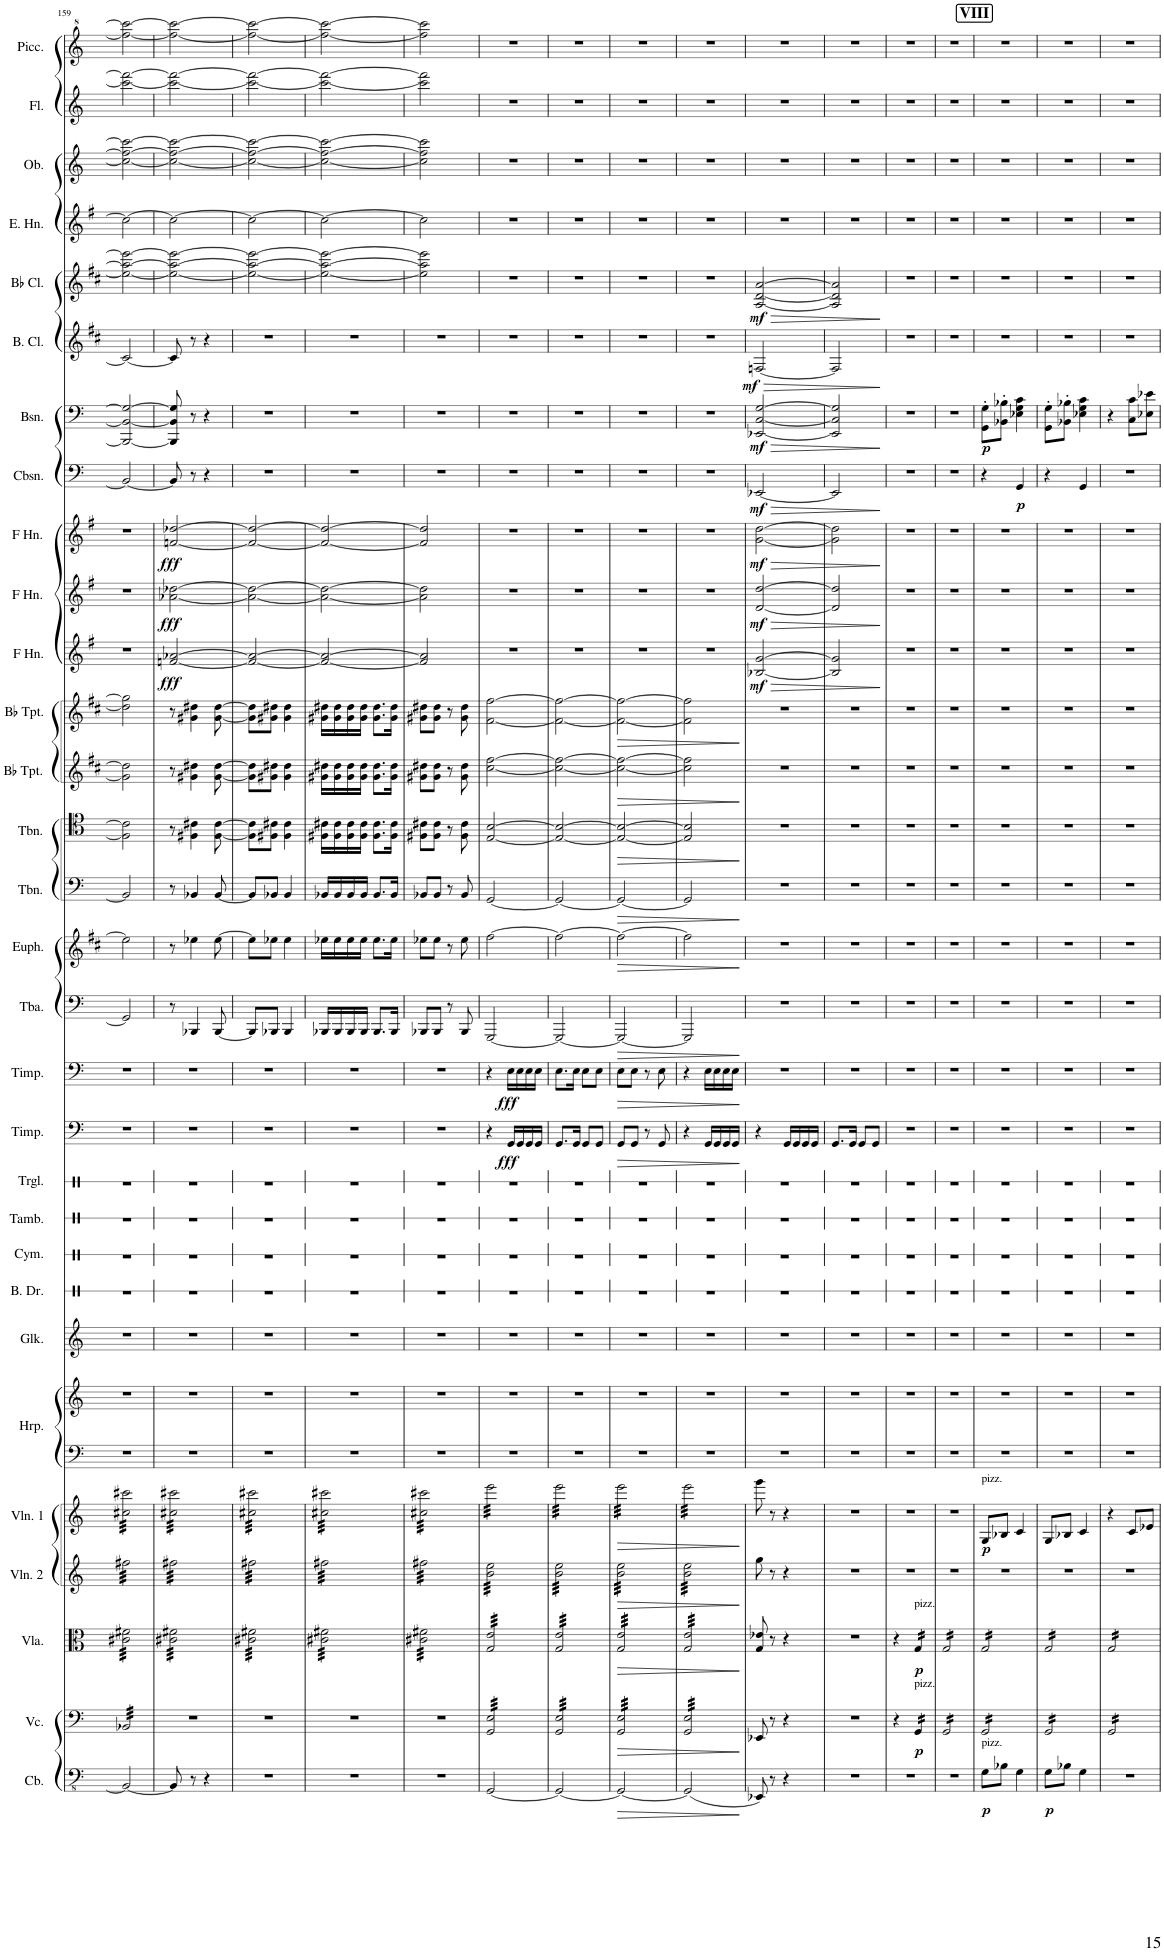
**kern	**dynam	**kern	**dynam	**kern	**dynam	**kern	**dynam	**kern	**dynam	**kern	**kern	**kern	**kern	**kern	**kern	**kern	**kern	**dynam	**kern	**dynam	**kern	**dynam	**kern	**dynam	**kern	**dynam	**kern	**dynam	**kern	**dynam	**kern	**dynam	**kern	**dynam	**kern	**dynam	**kern	**dynam	**kern	**dynam	**kern	**dynam	**kern	**dynam	**kern	**dynam	**kern	**kern	**kern	**kern
*part30	*part30	*part29	*part29	*part28	*part28	*part27	*part27	*part26	*part26	*part25	*part25	*part24	*part23	*part22	*part21	*part20	*part19	*part19	*part18	*part18	*part17	*part17	*part16	*part16	*part15	*part15	*part14	*part14	*part13	*part13	*part12	*part12	*part11	*part11	*part10	*part10	*part9	*part9	*part8	*part8	*part7	*part7	*part6	*part6	*part5	*part5	*part4	*part3	*part2	*part1
*staff31	*staff31	*staff30	*staff30	*staff29	*staff29	*staff28	*staff28	*staff27	*staff27	*staff26	*staff25	*staff24	*staff23	*staff22	*staff21	*staff20	*staff19	*staff19	*staff18	*staff18	*staff17	*staff17	*staff16	*staff16	*staff15	*staff15	*staff14	*staff14	*staff13	*staff13	*staff12	*staff12	*staff11	*staff11	*staff10	*staff10	*staff9	*staff9	*staff8	*staff8	*staff7	*staff7	*staff6	*staff6	*staff5	*staff5	*staff4	*staff3	*staff2	*staff1
*I"Contrabass	*	*I"Violoncellos	*	*I"Violas	*	*I"Violins 2	*	*I"Violins 1	*	*I"Harps	*	*I"Glockenspiel	*I"Bass Drum	*I"Cymbal	*I"Tambourine	*I"Triangle	*I"Timpani	*	*I"Timpani	*	*I"Tuba	*	*I"Euphonium	*	*I"Bass Trombone	*	*I"Tenor Trombones	*	*I"Bb Trumpet III IV	*	*I"Bb Trumpet I II	*	*I"F Horn V VI	*	*I"F Horn III IV	*	*I"F Horn I II	*	*I"Contrabassoon	*	*I"Bassoons	*	*I"Bass Clarinet	*	*I"Bb Clarinets	*	*I"English Horn	*I"Oboes	*I"Flutes	*I"Piccolos
*I'Cb.	*	*I'Vc.	*	*I'Vla.	*	*I'Vln. 2	*	*I'Vln. 1	*	*I'Hrp.	*	*I'Glk.	*I'B. Dr.	*I'Cym.	*I'Tamb.	*I'Trgl.	*I'Timp.	*	*I'Timp.	*	*I'Tba.	*	*I'Euph.	*	*I'Tbn.	*	*I'Tbn.	*	*I'Bb Tpt.	*	*I'Bb Tpt.	*	*I'F Hn.	*	*I'F Hn.	*	*I'F Hn.	*	*I'Cbsn.	*	*I'Bsn.	*	*I'B. Cl.	*	*I'Bb Cl.	*	*I'E. Hn.	*I'Ob.	*I'Fl.	*I'Picc.
!!LO:PB:g=z
*clefFv4	*	*clefF4	*	*clefC3	*	*clefG2	*	*clefG2	*	*clefF4	*clefG2	*clefG2	*clefX	*clefX	*clefX	*clefX	*clefF4	*	*clefF4	*	*clefF4	*	*clefG2	*	*clefF4	*	*clefC4	*	*clefG2	*	*clefG2	*	*clefG2	*	*clefG2	*	*clefG2	*	*clefF4	*	*clefF4	*	*clefG2	*	*clefG2	*	*clefG2	*clefG2	*clefG2	*clefG^2
*Trd7c12	*	*	*	*	*	*	*	*	*	*	*	*Trd-14c-24	*	*	*	*	*	*	*	*	*	*	*Trd8c14	*	*	*	*	*	*Trd1c2	*	*Trd1c2	*	*Trd4c7	*	*Trd4c7	*	*Trd4c7	*	*Trd7c12	*	*	*	*Trd8c14	*	*Trd1c2	*	*Trd4c7	*	*	*Trd-7c-12
*k[]	*	*k[]	*	*k[]	*	*k[]	*	*k[]	*	*k[]	*k[]	*k[]	*k[]	*k[]	*k[]	*k[]	*k[]	*	*k[]	*	*k[]	*	*k[f#c#]	*	*k[]	*	*k[]	*	*k[f#c#]	*	*k[f#c#]	*	*k[f#]	*	*k[f#]	*	*k[f#]	*	*k[]	*	*k[]	*	*k[f#c#]	*	*k[f#c#]	*	*k[f#]	*k[]	*k[]	*k[]
*M2/4	*	*M2/4	*	*M2/4	*	*M2/4	*	*M2/4	*	*M2/4	*M2/4	*M2/4	*M2/4	*M2/4	*M2/4	*M2/4	*M2/4	*	*M2/4	*	*M2/4	*	*M2/4	*	*M2/4	*	*M2/4	*	*M2/4	*	*M2/4	*	*M2/4	*	*M2/4	*	*M2/4	*	*M2/4	*	*M2/4	*	*M2/4	*	*M2/4	*	*M2/4	*M2/4	*M2/4	*M2/4
=159	=159	=159	=159	=159	=159	=159	=159	=159	=159	=159	=159	=159	=159	=159	=159	=159	=159	=159	=159	=159	=159	=159	=159	=159	=159	=159	=159	=159	=159	=159	=159	=159	=159	=159	=159	=159	=159	=159	=159	=159	=159	=159	=159	=159	=159	=159	=159	=159	=159	=159
*	*	*tremolo	*	*	*	*	*	*	*	*	*	*	*	*	*	*	*	*	*	*	*	*	*	*	*	*	*	*	*	*	*	*	*	*	*	*	*	*	*	*	*	*	*	*	*	*	*	*	*	*
*	*	*	*	*tremolo	*	*	*	*	*	*	*	*	*	*	*	*	*	*	*	*	*	*	*	*	*	*	*	*	*	*	*	*	*	*	*	*	*	*	*	*	*	*	*	*	*	*	*	*	*	*
*	*	*	*	*	*	*tremolo	*	*	*	*	*	*	*	*	*	*	*	*	*	*	*	*	*	*	*	*	*	*	*	*	*	*	*	*	*	*	*	*	*	*	*	*	*	*	*	*	*	*	*	*
*	*	*	*	*	*	*	*	*tremolo	*	*	*	*	*	*	*	*	*	*	*	*	*	*	*	*	*	*	*	*	*	*	*	*	*	*	*	*	*	*	*	*	*	*	*	*	*	*	*	*	*	*
2BBB-/_	.	32BB-X/LLL	.	32c#X\ 32f#X\LLL	.	32ff#X\LLL	.	32cc#X\ 32ccc#X\LLL	.	2r	2r	2r	2r	2r	2r	2r	2r	.	2r	.	2GG-/]	.	2ee-\]	.	2BB-/]	.	2F#\] 2c#\]	.	2g#\] 2dd#\]	.	2dd#\] 2gg#\]	.	2r	.	2r	.	2r	.	2BB-/_	.	2BBB-/_ 2BB-/_ 2G-/_	.	2c/_	.	2ee-\_ 2aa-\_ 2eee-\_	.	2cc#\_	2cc#\_ 2ff#\_ 2ccc#\_	2ccc#\_ 2fff#\_	2fff#\_ 2cccc#\_
.	.	32BB-X/	.	32c#X\ 32f#X\	.	32ff#X\	.	32cc#X\ 32ccc#X\	.	.	.	.	.	.	.	.	.	.	.	.	.	.	.	.	.	.	.	.	.	.	.	.	.	.	.	.	.	.	.	.	.	.	.	.	.	.	.	.	.	.
.	.	32BB-X/	.	32c#X\ 32f#X\	.	32ff#X\	.	32cc#X\ 32ccc#X\	.	.	.	.	.	.	.	.	.	.	.	.	.	.	.	.	.	.	.	.	.	.	.	.	.	.	.	.	.	.	.	.	.	.	.	.	.	.	.	.	.	.
.	.	32BB-X/	.	32c#X\ 32f#X\	.	32ff#X\	.	32cc#X\ 32ccc#X\	.	.	.	.	.	.	.	.	.	.	.	.	.	.	.	.	.	.	.	.	.	.	.	.	.	.	.	.	.	.	.	.	.	.	.	.	.	.	.	.	.	.
.	.	32BB-X/	.	32c#X\ 32f#X\	.	32ff#X\	.	32cc#X\ 32ccc#X\	.	.	.	.	.	.	.	.	.	.	.	.	.	.	.	.	.	.	.	.	.	.	.	.	.	.	.	.	.	.	.	.	.	.	.	.	.	.	.	.	.	.
.	.	32BB-X/	.	32c#X\ 32f#X\	.	32ff#X\	.	32cc#X\ 32ccc#X\	.	.	.	.	.	.	.	.	.	.	.	.	.	.	.	.	.	.	.	.	.	.	.	.	.	.	.	.	.	.	.	.	.	.	.	.	.	.	.	.	.	.
.	.	32BB-X/	.	32c#X\ 32f#X\	.	32ff#X\	.	32cc#X\ 32ccc#X\	.	.	.	.	.	.	.	.	.	.	.	.	.	.	.	.	.	.	.	.	.	.	.	.	.	.	.	.	.	.	.	.	.	.	.	.	.	.	.	.	.	.
.	.	32BB-X/	.	32c#X\ 32f#X\	.	32ff#X\	.	32cc#X\ 32ccc#X\	.	.	.	.	.	.	.	.	.	.	.	.	.	.	.	.	.	.	.	.	.	.	.	.	.	.	.	.	.	.	.	.	.	.	.	.	.	.	.	.	.	.
.	.	32BB-X/	.	32c#X\ 32f#X\	.	32ff#X\	.	32cc#X\ 32ccc#X\	.	.	.	.	.	.	.	.	.	.	.	.	.	.	.	.	.	.	.	.	.	.	.	.	.	.	.	.	.	.	.	.	.	.	.	.	.	.	.	.	.	.
.	.	32BB-X/	.	32c#X\ 32f#X\	.	32ff#X\	.	32cc#X\ 32ccc#X\	.	.	.	.	.	.	.	.	.	.	.	.	.	.	.	.	.	.	.	.	.	.	.	.	.	.	.	.	.	.	.	.	.	.	.	.	.	.	.	.	.	.
.	.	32BB-X/	.	32c#X\ 32f#X\	.	32ff#X\	.	32cc#X\ 32ccc#X\	.	.	.	.	.	.	.	.	.	.	.	.	.	.	.	.	.	.	.	.	.	.	.	.	.	.	.	.	.	.	.	.	.	.	.	.	.	.	.	.	.	.
.	.	32BB-X/	.	32c#X\ 32f#X\	.	32ff#X\	.	32cc#X\ 32ccc#X\	.	.	.	.	.	.	.	.	.	.	.	.	.	.	.	.	.	.	.	.	.	.	.	.	.	.	.	.	.	.	.	.	.	.	.	.	.	.	.	.	.	.
.	.	32BB-X/	.	32c#X\ 32f#X\	.	32ff#X\	.	32cc#X\ 32ccc#X\	.	.	.	.	.	.	.	.	.	.	.	.	.	.	.	.	.	.	.	.	.	.	.	.	.	.	.	.	.	.	.	.	.	.	.	.	.	.	.	.	.	.
.	.	32BB-X/	.	32c#X\ 32f#X\	.	32ff#X\	.	32cc#X\ 32ccc#X\	.	.	.	.	.	.	.	.	.	.	.	.	.	.	.	.	.	.	.	.	.	.	.	.	.	.	.	.	.	.	.	.	.	.	.	.	.	.	.	.	.	.
.	.	32BB-X/	.	32c#X\ 32f#X\	.	32ff#X\	.	32cc#X\ 32ccc#X\	.	.	.	.	.	.	.	.	.	.	.	.	.	.	.	.	.	.	.	.	.	.	.	.	.	.	.	.	.	.	.	.	.	.	.	.	.	.	.	.	.	.
.	.	32BB-X/JJJ	.	32c#X\ 32f#X\JJJ	.	32ff#X\JJJ	.	32cc#X\ 32ccc#X\JJJ	.	.	.	.	.	.	.	.	.	.	.	.	.	.	.	.	.	.	.	.	.	.	.	.	.	.	.	.	.	.	.	.	.	.	.	.	.	.	.	.	.	.
=160	=160	=160	=160	=160	=160	=160	=160	=160	=160	=160	=160	=160	=160	=160	=160	=160	=160	=160	=160	=160	=160	=160	=160	=160	=160	=160	=160	=160	=160	=160	=160	=160	=160	=160	=160	=160	=160	=160	=160	=160	=160	=160	=160	=160	=160	=160	=160	=160	=160	=160
!	!	!	!	!	!	!	!	!	!	!	!	!	!	!	!	!	!	!	!	!	!	!	!	!	!	!	!	!	!	!	!	!	!	!LO:DY:b	!	!LO:DY:b	!	!LO:DY:b	!	!	!	!	!	!	!	!	!	!	!	!
8BBB-/]	.	2r	.	32c#X\ 32f#X\LLL	.	32ff#X\LLL	.	32cc#X\ 32ccc#X\LLL	.	2r	2r	2r	2r	2r	2r	2r	2r	.	2r	.	8r	.	8r	.	8r	.	8r	.	8r	.	8r	.	[2fn/ [2a-X/	fff	[2a-X\ [2dd-X\	fff	[2fn/ [2dd-X/	fff	8BB-/]	.	8BBB-/] 8BB-/] 8G-/]	.	8c/]	.	2ee-\_ 2aa-\_ 2eee-\_	.	2cc#\_	2cc#\_ 2ff#\_ 2ccc#\_	2ccc#\_ 2fff#\_	2fff#\_ 2cccc#\_
.	.	.	.	32c#X\ 32f#X\	.	32ff#X\	.	32cc#X\ 32ccc#X\	.	.	.	.	.	.	.	.	.	.	.	.	.	.	.	.	.	.	.	.	.	.	.	.	.	.	.	.	.	.	.	.	.	.	.	.	.	.	.	.	.	.
.	.	.	.	32c#X\ 32f#X\	.	32ff#X\	.	32cc#X\ 32ccc#X\	.	.	.	.	.	.	.	.	.	.	.	.	.	.	.	.	.	.	.	.	.	.	.	.	.	.	.	.	.	.	.	.	.	.	.	.	.	.	.	.	.	.
.	.	.	.	32c#X\ 32f#X\	.	32ff#X\	.	32cc#X\ 32ccc#X\	.	.	.	.	.	.	.	.	.	.	.	.	.	.	.	.	.	.	.	.	.	.	.	.	.	.	.	.	.	.	.	.	.	.	.	.	.	.	.	.	.	.
8r	.	.	.	32c#X\ 32f#X\	.	32ff#X\	.	32cc#X\ 32ccc#X\	.	.	.	.	.	.	.	.	.	.	.	.	4BBB-X/	.	4ee-X\	.	4BB-X/	.	4F#X\ 4c#X\	.	4g#X\ 4dd#X\	.	4g#X\ 4dd#X\	.	.	.	.	.	.	.	8r	.	8r	.	8r	.	.	.	.	.	.	.
.	.	.	.	32c#X\ 32f#X\	.	32ff#X\	.	32cc#X\ 32ccc#X\	.	.	.	.	.	.	.	.	.	.	.	.	.	.	.	.	.	.	.	.	.	.	.	.	.	.	.	.	.	.	.	.	.	.	.	.	.	.	.	.	.	.
.	.	.	.	32c#X\ 32f#X\	.	32ff#X\	.	32cc#X\ 32ccc#X\	.	.	.	.	.	.	.	.	.	.	.	.	.	.	.	.	.	.	.	.	.	.	.	.	.	.	.	.	.	.	.	.	.	.	.	.	.	.	.	.	.	.
.	.	.	.	32c#X\ 32f#X\	.	32ff#X\	.	32cc#X\ 32ccc#X\	.	.	.	.	.	.	.	.	.	.	.	.	.	.	.	.	.	.	.	.	.	.	.	.	.	.	.	.	.	.	.	.	.	.	.	.	.	.	.	.	.	.
4r	.	.	.	32c#X\ 32f#X\	.	32ff#X\	.	32cc#X\ 32ccc#X\	.	.	.	.	.	.	.	.	.	.	.	.	.	.	.	.	.	.	.	.	.	.	.	.	.	.	.	.	.	.	4r	.	4r	.	4r	.	.	.	.	.	.	.
.	.	.	.	32c#X\ 32f#X\	.	32ff#X\	.	32cc#X\ 32ccc#X\	.	.	.	.	.	.	.	.	.	.	.	.	.	.	.	.	.	.	.	.	.	.	.	.	.	.	.	.	.	.	.	.	.	.	.	.	.	.	.	.	.	.
.	.	.	.	32c#X\ 32f#X\	.	32ff#X\	.	32cc#X\ 32ccc#X\	.	.	.	.	.	.	.	.	.	.	.	.	.	.	.	.	.	.	.	.	.	.	.	.	.	.	.	.	.	.	.	.	.	.	.	.	.	.	.	.	.	.
.	.	.	.	32c#X\ 32f#X\	.	32ff#X\	.	32cc#X\ 32ccc#X\	.	.	.	.	.	.	.	.	.	.	.	.	.	.	.	.	.	.	.	.	.	.	.	.	.	.	.	.	.	.	.	.	.	.	.	.	.	.	.	.	.	.
.	.	.	.	32c#X\ 32f#X\	.	32ff#X\	.	32cc#X\ 32ccc#X\	.	.	.	.	.	.	.	.	.	.	.	.	[8BBB-/	.	[8ee-\	.	[8BB-/	.	[8F#\ [8c#\	.	[8g#\ [8dd#\	.	[8g#\ [8dd#\	.	.	.	.	.	.	.	.	.	.	.	.	.	.	.	.	.	.	.
.	.	.	.	32c#X\ 32f#X\	.	32ff#X\	.	32cc#X\ 32ccc#X\	.	.	.	.	.	.	.	.	.	.	.	.	.	.	.	.	.	.	.	.	.	.	.	.	.	.	.	.	.	.	.	.	.	.	.	.	.	.	.	.	.	.
.	.	.	.	32c#X\ 32f#X\	.	32ff#X\	.	32cc#X\ 32ccc#X\	.	.	.	.	.	.	.	.	.	.	.	.	.	.	.	.	.	.	.	.	.	.	.	.	.	.	.	.	.	.	.	.	.	.	.	.	.	.	.	.	.	.
.	.	.	.	32c#X\ 32f#X\JJJ	.	32ff#X\JJJ	.	32cc#X\ 32ccc#X\JJJ	.	.	.	.	.	.	.	.	.	.	.	.	.	.	.	.	.	.	.	.	.	.	.	.	.	.	.	.	.	.	.	.	.	.	.	.	.	.	.	.	.	.
=161	=161	=161	=161	=161	=161	=161	=161	=161	=161	=161	=161	=161	=161	=161	=161	=161	=161	=161	=161	=161	=161	=161	=161	=161	=161	=161	=161	=161	=161	=161	=161	=161	=161	=161	=161	=161	=161	=161	=161	=161	=161	=161	=161	=161	=161	=161	=161	=161	=161	=161
2r	.	2r	.	32c#X\ 32f#X\LLL	.	32ff#X\LLL	.	32cc#X\ 32ccc#X\LLL	.	2r	2r	2r	2r	2r	2r	2r	2r	.	2r	.	8BBB-/L]	.	8ee-\L]	.	8BB-/L]	.	8F#\] 8c#\]L	.	8g#\] 8dd#\]L	.	8g#\] 8dd#\]L	.	2f/_ 2a-/_	.	2a-\_ 2dd-\_	.	2f/_ 2dd-/_	.	2r	.	2r	.	2r	.	2ee-\_ 2aa-\_ 2eee-\_	.	2cc#\_	2cc#\_ 2ff#\_ 2ccc#\_	2ccc#\_ 2fff#\_	2fff#\_ 2cccc#\_
.	.	.	.	32c#X\ 32f#X\	.	32ff#X\	.	32cc#X\ 32ccc#X\	.	.	.	.	.	.	.	.	.	.	.	.	.	.	.	.	.	.	.	.	.	.	.	.	.	.	.	.	.	.	.	.	.	.	.	.	.	.	.	.	.	.
.	.	.	.	32c#X\ 32f#X\	.	32ff#X\	.	32cc#X\ 32ccc#X\	.	.	.	.	.	.	.	.	.	.	.	.	.	.	.	.	.	.	.	.	.	.	.	.	.	.	.	.	.	.	.	.	.	.	.	.	.	.	.	.	.	.
.	.	.	.	32c#X\ 32f#X\	.	32ff#X\	.	32cc#X\ 32ccc#X\	.	.	.	.	.	.	.	.	.	.	.	.	.	.	.	.	.	.	.	.	.	.	.	.	.	.	.	.	.	.	.	.	.	.	.	.	.	.	.	.	.	.
.	.	.	.	32c#X\ 32f#X\	.	32ff#X\	.	32cc#X\ 32ccc#X\	.	.	.	.	.	.	.	.	.	.	.	.	8BBB-X/J	.	8ee-X\J	.	8BB-X/J	.	8F#X\ 8c#X\J	.	8g#X\ 8dd#X\J	.	8g#X\ 8dd#X\J	.	.	.	.	.	.	.	.	.	.	.	.	.	.	.	.	.	.	.
.	.	.	.	32c#X\ 32f#X\	.	32ff#X\	.	32cc#X\ 32ccc#X\	.	.	.	.	.	.	.	.	.	.	.	.	.	.	.	.	.	.	.	.	.	.	.	.	.	.	.	.	.	.	.	.	.	.	.	.	.	.	.	.	.	.
.	.	.	.	32c#X\ 32f#X\	.	32ff#X\	.	32cc#X\ 32ccc#X\	.	.	.	.	.	.	.	.	.	.	.	.	.	.	.	.	.	.	.	.	.	.	.	.	.	.	.	.	.	.	.	.	.	.	.	.	.	.	.	.	.	.
.	.	.	.	32c#X\ 32f#X\	.	32ff#X\	.	32cc#X\ 32ccc#X\	.	.	.	.	.	.	.	.	.	.	.	.	.	.	.	.	.	.	.	.	.	.	.	.	.	.	.	.	.	.	.	.	.	.	.	.	.	.	.	.	.	.
.	.	.	.	32c#X\ 32f#X\	.	32ff#X\	.	32cc#X\ 32ccc#X\	.	.	.	.	.	.	.	.	.	.	.	.	4BBB-/	.	4ee-\	.	4BB-/	.	4F#\ 4c#\	.	4g#\ 4dd#\	.	4g#\ 4dd#\	.	.	.	.	.	.	.	.	.	.	.	.	.	.	.	.	.	.	.
.	.	.	.	32c#X\ 32f#X\	.	32ff#X\	.	32cc#X\ 32ccc#X\	.	.	.	.	.	.	.	.	.	.	.	.	.	.	.	.	.	.	.	.	.	.	.	.	.	.	.	.	.	.	.	.	.	.	.	.	.	.	.	.	.	.
.	.	.	.	32c#X\ 32f#X\	.	32ff#X\	.	32cc#X\ 32ccc#X\	.	.	.	.	.	.	.	.	.	.	.	.	.	.	.	.	.	.	.	.	.	.	.	.	.	.	.	.	.	.	.	.	.	.	.	.	.	.	.	.	.	.
.	.	.	.	32c#X\ 32f#X\	.	32ff#X\	.	32cc#X\ 32ccc#X\	.	.	.	.	.	.	.	.	.	.	.	.	.	.	.	.	.	.	.	.	.	.	.	.	.	.	.	.	.	.	.	.	.	.	.	.	.	.	.	.	.	.
.	.	.	.	32c#X\ 32f#X\	.	32ff#X\	.	32cc#X\ 32ccc#X\	.	.	.	.	.	.	.	.	.	.	.	.	.	.	.	.	.	.	.	.	.	.	.	.	.	.	.	.	.	.	.	.	.	.	.	.	.	.	.	.	.	.
.	.	.	.	32c#X\ 32f#X\	.	32ff#X\	.	32cc#X\ 32ccc#X\	.	.	.	.	.	.	.	.	.	.	.	.	.	.	.	.	.	.	.	.	.	.	.	.	.	.	.	.	.	.	.	.	.	.	.	.	.	.	.	.	.	.
.	.	.	.	32c#X\ 32f#X\	.	32ff#X\	.	32cc#X\ 32ccc#X\	.	.	.	.	.	.	.	.	.	.	.	.	.	.	.	.	.	.	.	.	.	.	.	.	.	.	.	.	.	.	.	.	.	.	.	.	.	.	.	.	.	.
.	.	.	.	32c#X\ 32f#X\JJJ	.	32ff#X\JJJ	.	32cc#X\ 32ccc#X\JJJ	.	.	.	.	.	.	.	.	.	.	.	.	.	.	.	.	.	.	.	.	.	.	.	.	.	.	.	.	.	.	.	.	.	.	.	.	.	.	.	.	.	.
=162	=162	=162	=162	=162	=162	=162	=162	=162	=162	=162	=162	=162	=162	=162	=162	=162	=162	=162	=162	=162	=162	=162	=162	=162	=162	=162	=162	=162	=162	=162	=162	=162	=162	=162	=162	=162	=162	=162	=162	=162	=162	=162	=162	=162	=162	=162	=162	=162	=162	=162
2r	.	2r	.	32c#X\ 32f#X\LLL	.	32ff#X\LLL	.	32cc#X\ 32ccc#X\LLL	.	2r	2r	2r	2r	2r	2r	2r	2r	.	2r	.	16BBB-X/LL	.	16ee-X\LL	.	16BB-X/LL	.	16F#X\ 16c#X\LL	.	16g#X\ 16dd#X\LL	.	16g#X\ 16dd#X\LL	.	2f/_ 2a-/_	.	2a-\_ 2dd-\_	.	2f/_ 2dd-/_	.	2r	.	2r	.	2r	.	2ee-\_ 2aa-\_ 2eee-\_	.	2cc#\_	2cc#\_ 2ff#\_ 2ccc#\_	2ccc#\_ 2fff#\_	2fff#\_ 2cccc#\_
.	.	.	.	32c#X\ 32f#X\	.	32ff#X\	.	32cc#X\ 32ccc#X\	.	.	.	.	.	.	.	.	.	.	.	.	.	.	.	.	.	.	.	.	.	.	.	.	.	.	.	.	.	.	.	.	.	.	.	.	.	.	.	.	.	.
.	.	.	.	32c#X\ 32f#X\	.	32ff#X\	.	32cc#X\ 32ccc#X\	.	.	.	.	.	.	.	.	.	.	.	.	16BBB-/	.	16ee-\	.	16BB-/	.	16F#\ 16c#\	.	16g#\ 16dd#\	.	16g#\ 16dd#\	.	.	.	.	.	.	.	.	.	.	.	.	.	.	.	.	.	.	.
.	.	.	.	32c#X\ 32f#X\	.	32ff#X\	.	32cc#X\ 32ccc#X\	.	.	.	.	.	.	.	.	.	.	.	.	.	.	.	.	.	.	.	.	.	.	.	.	.	.	.	.	.	.	.	.	.	.	.	.	.	.	.	.	.	.
.	.	.	.	32c#X\ 32f#X\	.	32ff#X\	.	32cc#X\ 32ccc#X\	.	.	.	.	.	.	.	.	.	.	.	.	16BBB-/	.	16ee-\	.	16BB-/	.	16F#\ 16c#\	.	16g#\ 16dd#\	.	16g#\ 16dd#\	.	.	.	.	.	.	.	.	.	.	.	.	.	.	.	.	.	.	.
.	.	.	.	32c#X\ 32f#X\	.	32ff#X\	.	32cc#X\ 32ccc#X\	.	.	.	.	.	.	.	.	.	.	.	.	.	.	.	.	.	.	.	.	.	.	.	.	.	.	.	.	.	.	.	.	.	.	.	.	.	.	.	.	.	.
.	.	.	.	32c#X\ 32f#X\	.	32ff#X\	.	32cc#X\ 32ccc#X\	.	.	.	.	.	.	.	.	.	.	.	.	16BBB-/JJ	.	16ee-\JJ	.	16BB-/JJ	.	16F#\ 16c#\JJ	.	16g#\ 16dd#\JJ	.	16g#\ 16dd#\JJ	.	.	.	.	.	.	.	.	.	.	.	.	.	.	.	.	.	.	.
.	.	.	.	32c#X\ 32f#X\	.	32ff#X\	.	32cc#X\ 32ccc#X\	.	.	.	.	.	.	.	.	.	.	.	.	.	.	.	.	.	.	.	.	.	.	.	.	.	.	.	.	.	.	.	.	.	.	.	.	.	.	.	.	.	.
.	.	.	.	32c#X\ 32f#X\	.	32ff#X\	.	32cc#X\ 32ccc#X\	.	.	.	.	.	.	.	.	.	.	.	.	8.BBB-/L	.	8.ee-\L	.	8.BB-/L	.	8.F#\ 8.c#\L	.	8.g#\ 8.dd#\L	.	8.g#\ 8.dd#\L	.	.	.	.	.	.	.	.	.	.	.	.	.	.	.	.	.	.	.
.	.	.	.	32c#X\ 32f#X\	.	32ff#X\	.	32cc#X\ 32ccc#X\	.	.	.	.	.	.	.	.	.	.	.	.	.	.	.	.	.	.	.	.	.	.	.	.	.	.	.	.	.	.	.	.	.	.	.	.	.	.	.	.	.	.
.	.	.	.	32c#X\ 32f#X\	.	32ff#X\	.	32cc#X\ 32ccc#X\	.	.	.	.	.	.	.	.	.	.	.	.	.	.	.	.	.	.	.	.	.	.	.	.	.	.	.	.	.	.	.	.	.	.	.	.	.	.	.	.	.	.
.	.	.	.	32c#X\ 32f#X\	.	32ff#X\	.	32cc#X\ 32ccc#X\	.	.	.	.	.	.	.	.	.	.	.	.	.	.	.	.	.	.	.	.	.	.	.	.	.	.	.	.	.	.	.	.	.	.	.	.	.	.	.	.	.	.
.	.	.	.	32c#X\ 32f#X\	.	32ff#X\	.	32cc#X\ 32ccc#X\	.	.	.	.	.	.	.	.	.	.	.	.	.	.	.	.	.	.	.	.	.	.	.	.	.	.	.	.	.	.	.	.	.	.	.	.	.	.	.	.	.	.
.	.	.	.	32c#X\ 32f#X\	.	32ff#X\	.	32cc#X\ 32ccc#X\	.	.	.	.	.	.	.	.	.	.	.	.	.	.	.	.	.	.	.	.	.	.	.	.	.	.	.	.	.	.	.	.	.	.	.	.	.	.	.	.	.	.
.	.	.	.	32c#X\ 32f#X\	.	32ff#X\	.	32cc#X\ 32ccc#X\	.	.	.	.	.	.	.	.	.	.	.	.	16BBB-/Jk	.	16ee-\Jk	.	16BB-/Jk	.	16F#\ 16c#\Jk	.	16g#\ 16dd#\Jk	.	16g#\ 16dd#\Jk	.	.	.	.	.	.	.	.	.	.	.	.	.	.	.	.	.	.	.
.	.	.	.	32c#X\ 32f#X\JJJ	.	32ff#X\JJJ	.	32cc#X\ 32ccc#X\JJJ	.	.	.	.	.	.	.	.	.	.	.	.	.	.	.	.	.	.	.	.	.	.	.	.	.	.	.	.	.	.	.	.	.	.	.	.	.	.	.	.	.	.
=163	=163	=163	=163	=163	=163	=163	=163	=163	=163	=163	=163	=163	=163	=163	=163	=163	=163	=163	=163	=163	=163	=163	=163	=163	=163	=163	=163	=163	=163	=163	=163	=163	=163	=163	=163	=163	=163	=163	=163	=163	=163	=163	=163	=163	=163	=163	=163	=163	=163	=163
2r	.	2r	.	32c#X\ 32f#X\LLL	.	32ff#X\LLL	.	32cc#X\ 32ccc#X\LLL	.	2r	2r	2r	2r	2r	2r	2r	2r	.	2r	.	8BBB-X/L	.	8ee-X\L	.	8BB-X/L	.	8F#X\ 8c#X\L	.	8g#X\ 8dd#X\L	.	8g#X\ 8dd#X\L	.	2f/] 2a-/]	.	2a-\] 2dd-\]	.	2f/] 2dd-/]	.	2r	.	2r	.	2r	.	2ee-\] 2aa-\] 2eee-\]	.	2cc#\]	2cc#\] 2ff#\] 2ccc#\]	2ccc#\] 2fff#\]	2fff#\] 2cccc#\]
.	.	.	.	32c#X\ 32f#X\	.	32ff#X\	.	32cc#X\ 32ccc#X\	.	.	.	.	.	.	.	.	.	.	.	.	.	.	.	.	.	.	.	.	.	.	.	.	.	.	.	.	.	.	.	.	.	.	.	.	.	.	.	.	.	.
.	.	.	.	32c#X\ 32f#X\	.	32ff#X\	.	32cc#X\ 32ccc#X\	.	.	.	.	.	.	.	.	.	.	.	.	.	.	.	.	.	.	.	.	.	.	.	.	.	.	.	.	.	.	.	.	.	.	.	.	.	.	.	.	.	.
.	.	.	.	32c#X\ 32f#X\	.	32ff#X\	.	32cc#X\ 32ccc#X\	.	.	.	.	.	.	.	.	.	.	.	.	.	.	.	.	.	.	.	.	.	.	.	.	.	.	.	.	.	.	.	.	.	.	.	.	.	.	.	.	.	.
.	.	.	.	32c#X\ 32f#X\	.	32ff#X\	.	32cc#X\ 32ccc#X\	.	.	.	.	.	.	.	.	.	.	.	.	8BBB-/J	.	8ee-\J	.	8BB-/J	.	8F#\ 8c#\J	.	8g#\ 8dd#\J	.	8g#\ 8dd#\J	.	.	.	.	.	.	.	.	.	.	.	.	.	.	.	.	.	.	.
.	.	.	.	32c#X\ 32f#X\	.	32ff#X\	.	32cc#X\ 32ccc#X\	.	.	.	.	.	.	.	.	.	.	.	.	.	.	.	.	.	.	.	.	.	.	.	.	.	.	.	.	.	.	.	.	.	.	.	.	.	.	.	.	.	.
.	.	.	.	32c#X\ 32f#X\	.	32ff#X\	.	32cc#X\ 32ccc#X\	.	.	.	.	.	.	.	.	.	.	.	.	.	.	.	.	.	.	.	.	.	.	.	.	.	.	.	.	.	.	.	.	.	.	.	.	.	.	.	.	.	.
.	.	.	.	32c#X\ 32f#X\	.	32ff#X\	.	32cc#X\ 32ccc#X\	.	.	.	.	.	.	.	.	.	.	.	.	.	.	.	.	.	.	.	.	.	.	.	.	.	.	.	.	.	.	.	.	.	.	.	.	.	.	.	.	.	.
.	.	.	.	32c#X\ 32f#X\	.	32ff#X\	.	32cc#X\ 32ccc#X\	.	.	.	.	.	.	.	.	.	.	.	.	8r	.	8r	.	8r	.	8r	.	8r	.	8r	.	.	.	.	.	.	.	.	.	.	.	.	.	.	.	.	.	.	.
.	.	.	.	32c#X\ 32f#X\	.	32ff#X\	.	32cc#X\ 32ccc#X\	.	.	.	.	.	.	.	.	.	.	.	.	.	.	.	.	.	.	.	.	.	.	.	.	.	.	.	.	.	.	.	.	.	.	.	.	.	.	.	.	.	.
.	.	.	.	32c#X\ 32f#X\	.	32ff#X\	.	32cc#X\ 32ccc#X\	.	.	.	.	.	.	.	.	.	.	.	.	.	.	.	.	.	.	.	.	.	.	.	.	.	.	.	.	.	.	.	.	.	.	.	.	.	.	.	.	.	.
.	.	.	.	32c#X\ 32f#X\	.	32ff#X\	.	32cc#X\ 32ccc#X\	.	.	.	.	.	.	.	.	.	.	.	.	.	.	.	.	.	.	.	.	.	.	.	.	.	.	.	.	.	.	.	.	.	.	.	.	.	.	.	.	.	.
.	.	.	.	32c#X\ 32f#X\	.	32ff#X\	.	32cc#X\ 32ccc#X\	.	.	.	.	.	.	.	.	.	.	.	.	8BBB-/	.	8ee-\	.	8BB-/	.	8F#\ 8c#\	.	8g#\ 8dd#\	.	8g#\ 8dd#\	.	.	.	.	.	.	.	.	.	.	.	.	.	.	.	.	.	.	.
.	.	.	.	32c#X\ 32f#X\	.	32ff#X\	.	32cc#X\ 32ccc#X\	.	.	.	.	.	.	.	.	.	.	.	.	.	.	.	.	.	.	.	.	.	.	.	.	.	.	.	.	.	.	.	.	.	.	.	.	.	.	.	.	.	.
.	.	.	.	32c#X\ 32f#X\	.	32ff#X\	.	32cc#X\ 32ccc#X\	.	.	.	.	.	.	.	.	.	.	.	.	.	.	.	.	.	.	.	.	.	.	.	.	.	.	.	.	.	.	.	.	.	.	.	.	.	.	.	.	.	.
.	.	.	.	32c#X\ 32f#X\JJJ	.	32ff#X\JJJ	.	32cc#X\ 32ccc#X\JJJ	.	.	.	.	.	.	.	.	.	.	.	.	.	.	.	.	.	.	.	.	.	.	.	.	.	.	.	.	.	.	.	.	.	.	.	.	.	.	.	.	.	.
=164	=164	=164	=164	=164	=164	=164	=164	=164	=164	=164	=164	=164	=164	=164	=164	=164	=164	=164	=164	=164	=164	=164	=164	=164	=164	=164	=164	=164	=164	=164	=164	=164	=164	=164	=164	=164	=164	=164	=164	=164	=164	=164	=164	=164	=164	=164	=164	=164	=164	=164
[2GGG/	.	32GG/ 32E/LLL	.	32G/ 32e/LLL	.	32b\ 32ee\LLL	.	32eee\LLL	.	2r	2r	2r	2r	2r	2r	2r	4r	.	4r	.	[2GGG/	.	[2ff#\	.	[2GG/	.	[2E/ [2B/	.	[2cc#\ [2ff#\	.	[2f#\ [2ff#\	.	2r	.	2r	.	2r	.	2r	.	2r	.	2r	.	2r	.	2r	2r	2r	2r
.	.	32GG/ 32E/	.	32G/ 32e/	.	32b\ 32ee\	.	32eee\	.	.	.	.	.	.	.	.	.	.	.	.	.	.	.	.	.	.	.	.	.	.	.	.	.	.	.	.	.	.	.	.	.	.	.	.	.	.	.	.	.	.
.	.	32GG/ 32E/	.	32G/ 32e/	.	32b\ 32ee\	.	32eee\	.	.	.	.	.	.	.	.	.	.	.	.	.	.	.	.	.	.	.	.	.	.	.	.	.	.	.	.	.	.	.	.	.	.	.	.	.	.	.	.	.	.
.	.	32GG/ 32E/	.	32G/ 32e/	.	32b\ 32ee\	.	32eee\	.	.	.	.	.	.	.	.	.	.	.	.	.	.	.	.	.	.	.	.	.	.	.	.	.	.	.	.	.	.	.	.	.	.	.	.	.	.	.	.	.	.
.	.	32GG/ 32E/	.	32G/ 32e/	.	32b\ 32ee\	.	32eee\	.	.	.	.	.	.	.	.	.	.	.	.	.	.	.	.	.	.	.	.	.	.	.	.	.	.	.	.	.	.	.	.	.	.	.	.	.	.	.	.	.	.
.	.	32GG/ 32E/	.	32G/ 32e/	.	32b\ 32ee\	.	32eee\	.	.	.	.	.	.	.	.	.	.	.	.	.	.	.	.	.	.	.	.	.	.	.	.	.	.	.	.	.	.	.	.	.	.	.	.	.	.	.	.	.	.
.	.	32GG/ 32E/	.	32G/ 32e/	.	32b\ 32ee\	.	32eee\	.	.	.	.	.	.	.	.	.	.	.	.	.	.	.	.	.	.	.	.	.	.	.	.	.	.	.	.	.	.	.	.	.	.	.	.	.	.	.	.	.	.
.	.	32GG/ 32E/	.	32G/ 32e/	.	32b\ 32ee\	.	32eee\	.	.	.	.	.	.	.	.	.	.	.	.	.	.	.	.	.	.	.	.	.	.	.	.	.	.	.	.	.	.	.	.	.	.	.	.	.	.	.	.	.	.
!	!	!	!	!	!	!	!	!	!	!	!	!	!	!	!	!	!	!LO:DY:b	!	!LO:DY:b	!	!	!	!	!	!	!	!	!	!	!	!	!	!	!	!	!	!	!	!	!	!	!	!	!	!	!	!	!	!
.	.	32GG/ 32E/	.	32G/ 32e/	.	32b\ 32ee\	.	32eee\	.	.	.	.	.	.	.	.	16GG/LL	fff	16E\LL	fff	.	.	.	.	.	.	.	.	.	.	.	.	.	.	.	.	.	.	.	.	.	.	.	.	.	.	.	.	.	.
.	.	32GG/ 32E/	.	32G/ 32e/	.	32b\ 32ee\	.	32eee\	.	.	.	.	.	.	.	.	.	.	.	.	.	.	.	.	.	.	.	.	.	.	.	.	.	.	.	.	.	.	.	.	.	.	.	.	.	.	.	.	.	.
.	.	32GG/ 32E/	.	32G/ 32e/	.	32b\ 32ee\	.	32eee\	.	.	.	.	.	.	.	.	16GG/	.	16E\	.	.	.	.	.	.	.	.	.	.	.	.	.	.	.	.	.	.	.	.	.	.	.	.	.	.	.	.	.	.	.
.	.	32GG/ 32E/	.	32G/ 32e/	.	32b\ 32ee\	.	32eee\	.	.	.	.	.	.	.	.	.	.	.	.	.	.	.	.	.	.	.	.	.	.	.	.	.	.	.	.	.	.	.	.	.	.	.	.	.	.	.	.	.	.
.	.	32GG/ 32E/	.	32G/ 32e/	.	32b\ 32ee\	.	32eee\	.	.	.	.	.	.	.	.	16GG/	.	16E\	.	.	.	.	.	.	.	.	.	.	.	.	.	.	.	.	.	.	.	.	.	.	.	.	.	.	.	.	.	.	.
.	.	32GG/ 32E/	.	32G/ 32e/	.	32b\ 32ee\	.	32eee\	.	.	.	.	.	.	.	.	.	.	.	.	.	.	.	.	.	.	.	.	.	.	.	.	.	.	.	.	.	.	.	.	.	.	.	.	.	.	.	.	.	.
.	.	32GG/ 32E/	.	32G/ 32e/	.	32b\ 32ee\	.	32eee\	.	.	.	.	.	.	.	.	16GG/JJ	.	16E\JJ	.	.	.	.	.	.	.	.	.	.	.	.	.	.	.	.	.	.	.	.	.	.	.	.	.	.	.	.	.	.	.
.	.	32GG/ 32E/JJJ	.	32G/ 32e/JJJ	.	32b\ 32ee\JJJ	.	32eee\JJJ	.	.	.	.	.	.	.	.	.	.	.	.	.	.	.	.	.	.	.	.	.	.	.	.	.	.	.	.	.	.	.	.	.	.	.	.	.	.	.	.	.	.
=165	=165	=165	=165	=165	=165	=165	=165	=165	=165	=165	=165	=165	=165	=165	=165	=165	=165	=165	=165	=165	=165	=165	=165	=165	=165	=165	=165	=165	=165	=165	=165	=165	=165	=165	=165	=165	=165	=165	=165	=165	=165	=165	=165	=165	=165	=165	=165	=165	=165	=165
2GGG/_	.	32GG/ 32E/LLL	.	32G/ 32e/LLL	.	32b\ 32ee\LLL	.	32eee\LLL	.	2r	2r	2r	2r	2r	2r	2r	8.GG/L	.	8.E\L	.	2GGG/_	.	2ff#\_	.	2GG/_	.	2E/_ 2B/_	.	2cc#\_ 2ff#\_	.	2f#\_ 2ff#\_	.	2r	.	2r	.	2r	.	2r	.	2r	.	2r	.	2r	.	2r	2r	2r	2r
.	.	32GG/ 32E/	.	32G/ 32e/	.	32b\ 32ee\	.	32eee\	.	.	.	.	.	.	.	.	.	.	.	.	.	.	.	.	.	.	.	.	.	.	.	.	.	.	.	.	.	.	.	.	.	.	.	.	.	.	.	.	.	.
.	.	32GG/ 32E/	.	32G/ 32e/	.	32b\ 32ee\	.	32eee\	.	.	.	.	.	.	.	.	.	.	.	.	.	.	.	.	.	.	.	.	.	.	.	.	.	.	.	.	.	.	.	.	.	.	.	.	.	.	.	.	.	.
.	.	32GG/ 32E/	.	32G/ 32e/	.	32b\ 32ee\	.	32eee\	.	.	.	.	.	.	.	.	.	.	.	.	.	.	.	.	.	.	.	.	.	.	.	.	.	.	.	.	.	.	.	.	.	.	.	.	.	.	.	.	.	.
.	.	32GG/ 32E/	.	32G/ 32e/	.	32b\ 32ee\	.	32eee\	.	.	.	.	.	.	.	.	.	.	.	.	.	.	.	.	.	.	.	.	.	.	.	.	.	.	.	.	.	.	.	.	.	.	.	.	.	.	.	.	.	.
.	.	32GG/ 32E/	.	32G/ 32e/	.	32b\ 32ee\	.	32eee\	.	.	.	.	.	.	.	.	.	.	.	.	.	.	.	.	.	.	.	.	.	.	.	.	.	.	.	.	.	.	.	.	.	.	.	.	.	.	.	.	.	.
.	.	32GG/ 32E/	.	32G/ 32e/	.	32b\ 32ee\	.	32eee\	.	.	.	.	.	.	.	.	16GG/Jk	.	16E\Jk	.	.	.	.	.	.	.	.	.	.	.	.	.	.	.	.	.	.	.	.	.	.	.	.	.	.	.	.	.	.	.
.	.	32GG/ 32E/	.	32G/ 32e/	.	32b\ 32ee\	.	32eee\	.	.	.	.	.	.	.	.	.	.	.	.	.	.	.	.	.	.	.	.	.	.	.	.	.	.	.	.	.	.	.	.	.	.	.	.	.	.	.	.	.	.
.	.	32GG/ 32E/	.	32G/ 32e/	.	32b\ 32ee\	.	32eee\	.	.	.	.	.	.	.	.	8GG/L	.	8E\L	.	.	.	.	.	.	.	.	.	.	.	.	.	.	.	.	.	.	.	.	.	.	.	.	.	.	.	.	.	.	.
.	.	32GG/ 32E/	.	32G/ 32e/	.	32b\ 32ee\	.	32eee\	.	.	.	.	.	.	.	.	.	.	.	.	.	.	.	.	.	.	.	.	.	.	.	.	.	.	.	.	.	.	.	.	.	.	.	.	.	.	.	.	.	.
.	.	32GG/ 32E/	.	32G/ 32e/	.	32b\ 32ee\	.	32eee\	.	.	.	.	.	.	.	.	.	.	.	.	.	.	.	.	.	.	.	.	.	.	.	.	.	.	.	.	.	.	.	.	.	.	.	.	.	.	.	.	.	.
.	.	32GG/ 32E/	.	32G/ 32e/	.	32b\ 32ee\	.	32eee\	.	.	.	.	.	.	.	.	.	.	.	.	.	.	.	.	.	.	.	.	.	.	.	.	.	.	.	.	.	.	.	.	.	.	.	.	.	.	.	.	.	.
.	.	32GG/ 32E/	.	32G/ 32e/	.	32b\ 32ee\	.	32eee\	.	.	.	.	.	.	.	.	8GG/J	.	8E\J	.	.	.	.	.	.	.	.	.	.	.	.	.	.	.	.	.	.	.	.	.	.	.	.	.	.	.	.	.	.	.
.	.	32GG/ 32E/	.	32G/ 32e/	.	32b\ 32ee\	.	32eee\	.	.	.	.	.	.	.	.	.	.	.	.	.	.	.	.	.	.	.	.	.	.	.	.	.	.	.	.	.	.	.	.	.	.	.	.	.	.	.	.	.	.
.	.	32GG/ 32E/	.	32G/ 32e/	.	32b\ 32ee\	.	32eee\	.	.	.	.	.	.	.	.	.	.	.	.	.	.	.	.	.	.	.	.	.	.	.	.	.	.	.	.	.	.	.	.	.	.	.	.	.	.	.	.	.	.
.	.	32GG/ 32E/JJJ	.	32G/ 32e/JJJ	.	32b\ 32ee\JJJ	.	32eee\JJJ	.	.	.	.	.	.	.	.	.	.	.	.	.	.	.	.	.	.	.	.	.	.	.	.	.	.	.	.	.	.	.	.	.	.	.	.	.	.	.	.	.	.
=166	=166	=166	=166	=166	=166	=166	=166	=166	=166	=166	=166	=166	=166	=166	=166	=166	=166	=166	=166	=166	=166	=166	=166	=166	=166	=166	=166	=166	=166	=166	=166	=166	=166	=166	=166	=166	=166	=166	=166	=166	=166	=166	=166	=166	=166	=166	=166	=166	=166	=166
!	!LO:HP:b	!	!LO:HP:b	!	!LO:HP:b	!	!LO:HP:b	!	!LO:HP:b	!	!	!	!	!	!	!	!	!LO:HP:b	!	!LO:HP:b	!	!LO:HP:b	!	!LO:HP:b	!	!LO:HP:b	!	!LO:HP:b	!	!LO:HP:b	!	!LO:HP:b	!	!	!	!	!	!	!	!	!	!	!	!	!	!	!	!	!	!
2GGG/_	>	32GG/ 32E/LLL	>	32G/ 32e/LLL	>	32b\ 32ee\LLL	>	32eee\LLL	>	2r	2r	2r	2r	2r	2r	2r	8GG/L	>	8E\L	>	2GGG/_	>	2ff#\_	>	2GG/_	>	2E/_ 2B/_	>	2cc#\_ 2ff#\_	>	2f#\_ 2ff#\_	>	2r	.	2r	.	2r	.	2r	.	2r	.	2r	.	2r	.	2r	2r	2r	2r
.	.	32GG/ 32E/	.	32G/ 32e/	.	32b\ 32ee\	.	32eee\	.	.	.	.	.	.	.	.	.	.	.	.	.	.	.	.	.	.	.	.	.	.	.	.	.	.	.	.	.	.	.	.	.	.	.	.	.	.	.	.	.	.
.	.	32GG/ 32E/	.	32G/ 32e/	.	32b\ 32ee\	.	32eee\	.	.	.	.	.	.	.	.	.	.	.	.	.	.	.	.	.	.	.	.	.	.	.	.	.	.	.	.	.	.	.	.	.	.	.	.	.	.	.	.	.	.
.	.	32GG/ 32E/	.	32G/ 32e/	.	32b\ 32ee\	.	32eee\	.	.	.	.	.	.	.	.	.	.	.	.	.	.	.	.	.	.	.	.	.	.	.	.	.	.	.	.	.	.	.	.	.	.	.	.	.	.	.	.	.	.
.	.	32GG/ 32E/	.	32G/ 32e/	.	32b\ 32ee\	.	32eee\	.	.	.	.	.	.	.	.	8GG/J	.	8E\J	.	.	.	.	.	.	.	.	.	.	.	.	.	.	.	.	.	.	.	.	.	.	.	.	.	.	.	.	.	.	.
.	.	32GG/ 32E/	.	32G/ 32e/	.	32b\ 32ee\	.	32eee\	.	.	.	.	.	.	.	.	.	.	.	.	.	.	.	.	.	.	.	.	.	.	.	.	.	.	.	.	.	.	.	.	.	.	.	.	.	.	.	.	.	.
.	.	32GG/ 32E/	.	32G/ 32e/	.	32b\ 32ee\	.	32eee\	.	.	.	.	.	.	.	.	.	.	.	.	.	.	.	.	.	.	.	.	.	.	.	.	.	.	.	.	.	.	.	.	.	.	.	.	.	.	.	.	.	.
.	.	32GG/ 32E/	.	32G/ 32e/	.	32b\ 32ee\	.	32eee\	.	.	.	.	.	.	.	.	.	.	.	.	.	.	.	.	.	.	.	.	.	.	.	.	.	.	.	.	.	.	.	.	.	.	.	.	.	.	.	.	.	.
.	.	32GG/ 32E/	.	32G/ 32e/	.	32b\ 32ee\	.	32eee\	.	.	.	.	.	.	.	.	8r	.	8r	.	.	.	.	.	.	.	.	.	.	.	.	.	.	.	.	.	.	.	.	.	.	.	.	.	.	.	.	.	.	.
.	.	32GG/ 32E/	.	32G/ 32e/	.	32b\ 32ee\	.	32eee\	.	.	.	.	.	.	.	.	.	.	.	.	.	.	.	.	.	.	.	.	.	.	.	.	.	.	.	.	.	.	.	.	.	.	.	.	.	.	.	.	.	.
.	.	32GG/ 32E/	.	32G/ 32e/	.	32b\ 32ee\	.	32eee\	.	.	.	.	.	.	.	.	.	.	.	.	.	.	.	.	.	.	.	.	.	.	.	.	.	.	.	.	.	.	.	.	.	.	.	.	.	.	.	.	.	.
.	.	32GG/ 32E/	.	32G/ 32e/	.	32b\ 32ee\	.	32eee\	.	.	.	.	.	.	.	.	.	.	.	.	.	.	.	.	.	.	.	.	.	.	.	.	.	.	.	.	.	.	.	.	.	.	.	.	.	.	.	.	.	.
.	.	32GG/ 32E/	.	32G/ 32e/	.	32b\ 32ee\	.	32eee\	.	.	.	.	.	.	.	.	8GG/	.	8E\	.	.	.	.	.	.	.	.	.	.	.	.	.	.	.	.	.	.	.	.	.	.	.	.	.	.	.	.	.	.	.
.	.	32GG/ 32E/	.	32G/ 32e/	.	32b\ 32ee\	.	32eee\	.	.	.	.	.	.	.	.	.	.	.	.	.	.	.	.	.	.	.	.	.	.	.	.	.	.	.	.	.	.	.	.	.	.	.	.	.	.	.	.	.	.
.	.	32GG/ 32E/	.	32G/ 32e/	.	32b\ 32ee\	.	32eee\	.	.	.	.	.	.	.	.	.	.	.	.	.	.	.	.	.	.	.	.	.	.	.	.	.	.	.	.	.	.	.	.	.	.	.	.	.	.	.	.	.	.
.	.	32GG/ 32E/JJJ	.	32G/ 32e/JJJ	.	32b\ 32ee\JJJ	.	32eee\JJJ	.	.	.	.	.	.	.	.	.	.	.	.	.	.	.	.	.	.	.	.	.	.	.	.	.	.	.	.	.	.	.	.	.	.	.	.	.	.	.	.	.	.
=167	=167	=167	=167	=167	=167	=167	=167	=167	=167	=167	=167	=167	=167	=167	=167	=167	=167	=167	=167	=167	=167	=167	=167	=167	=167	=167	=167	=167	=167	=167	=167	=167	=167	=167	=167	=167	=167	=167	=167	=167	=167	=167	=167	=167	=167	=167	=167	=167	=167	=167
(2GGG/]	.	32GG/ 32E/LLL	.	32G/ 32e/LLL	.	32b\ 32ee\LLL	.	32eee\LLL	.	2r	2r	2r	2r	2r	2r	2r	4r	.	4r	.	2GGG/]	.	2ff#\]	.	2GG/]	.	2E/] 2B/]	.	2cc#\] 2ff#\]	.	2f#\] 2ff#\]	.	2r	.	2r	.	2r	.	2r	.	2r	.	2r	.	2r	.	2r	2r	2r	2r
.	.	32GG/ 32E/	.	32G/ 32e/	.	32b\ 32ee\	.	32eee\	.	.	.	.	.	.	.	.	.	.	.	.	.	.	.	.	.	.	.	.	.	.	.	.	.	.	.	.	.	.	.	.	.	.	.	.	.	.	.	.	.	.
.	.	32GG/ 32E/	.	32G/ 32e/	.	32b\ 32ee\	.	32eee\	.	.	.	.	.	.	.	.	.	.	.	.	.	.	.	.	.	.	.	.	.	.	.	.	.	.	.	.	.	.	.	.	.	.	.	.	.	.	.	.	.	.
.	.	32GG/ 32E/	.	32G/ 32e/	.	32b\ 32ee\	.	32eee\	.	.	.	.	.	.	.	.	.	.	.	.	.	.	.	.	.	.	.	.	.	.	.	.	.	.	.	.	.	.	.	.	.	.	.	.	.	.	.	.	.	.
.	.	32GG/ 32E/	.	32G/ 32e/	.	32b\ 32ee\	.	32eee\	.	.	.	.	.	.	.	.	.	.	.	.	.	.	.	.	.	.	.	.	.	.	.	.	.	.	.	.	.	.	.	.	.	.	.	.	.	.	.	.	.	.
.	.	32GG/ 32E/	.	32G/ 32e/	.	32b\ 32ee\	.	32eee\	.	.	.	.	.	.	.	.	.	.	.	.	.	.	.	.	.	.	.	.	.	.	.	.	.	.	.	.	.	.	.	.	.	.	.	.	.	.	.	.	.	.
.	.	32GG/ 32E/	.	32G/ 32e/	.	32b\ 32ee\	.	32eee\	.	.	.	.	.	.	.	.	.	.	.	.	.	.	.	.	.	.	.	.	.	.	.	.	.	.	.	.	.	.	.	.	.	.	.	.	.	.	.	.	.	.
.	.	32GG/ 32E/	.	32G/ 32e/	.	32b\ 32ee\	.	32eee\	.	.	.	.	.	.	.	.	.	.	.	.	.	.	.	.	.	.	.	.	.	.	.	.	.	.	.	.	.	.	.	.	.	.	.	.	.	.	.	.	.	.
.	.	32GG/ 32E/	.	32G/ 32e/	.	32b\ 32ee\	.	32eee\	.	.	.	.	.	.	.	.	16GG/LL	.	16E\LL	.	.	.	.	.	.	.	.	.	.	.	.	.	.	.	.	.	.	.	.	.	.	.	.	.	.	.	.	.	.	.
.	.	32GG/ 32E/	.	32G/ 32e/	.	32b\ 32ee\	.	32eee\	.	.	.	.	.	.	.	.	.	.	.	.	.	.	.	.	.	.	.	.	.	.	.	.	.	.	.	.	.	.	.	.	.	.	.	.	.	.	.	.	.	.
.	.	32GG/ 32E/	.	32G/ 32e/	.	32b\ 32ee\	.	32eee\	.	.	.	.	.	.	.	.	16GG/	.	16E\	.	.	.	.	.	.	.	.	.	.	.	.	.	.	.	.	.	.	.	.	.	.	.	.	.	.	.	.	.	.	.
.	.	32GG/ 32E/	.	32G/ 32e/	.	32b\ 32ee\	.	32eee\	.	.	.	.	.	.	.	.	.	.	.	.	.	.	.	.	.	.	.	.	.	.	.	.	.	.	.	.	.	.	.	.	.	.	.	.	.	.	.	.	.	.
.	.	32GG/ 32E/	.	32G/ 32e/	.	32b\ 32ee\	.	32eee\	.	.	.	.	.	.	.	.	16GG/	.	16E\	.	.	.	.	.	.	.	.	.	.	.	.	.	.	.	.	.	.	.	.	.	.	.	.	.	.	.	.	.	.	.
.	.	32GG/ 32E/	.	32G/ 32e/	.	32b\ 32ee\	.	32eee\	.	.	.	.	.	.	.	.	.	.	.	.	.	.	.	.	.	.	.	.	.	.	.	.	.	.	.	.	.	.	.	.	.	.	.	.	.	.	.	.	.	.
.	.	32GG/ 32E/	.	32G/ 32e/	.	32b\ 32ee\	.	32eee\	.	.	.	.	.	.	.	.	16GG/JJ	.	16E\JJ	.	.	.	.	.	.	.	.	.	.	.	.	.	.	.	.	.	.	.	.	.	.	.	.	.	.	.	.	.	.	.
.	.	32GG/ 32E/JJJ	.	32G/ 32e/JJJ	.	32b\ 32ee\JJJ	.	32eee\JJJ	.	.	.	.	.	.	.	.	.	.	.	.	.	.	.	.	.	.	.	.	.	.	.	.	.	.	.	.	.	.	.	.	.	.	.	.	.	.	.	.	.	.
*	*	*	*	*	*	*	*	*Xtremolo	*	*	*	*	*	*	*	*	*	*	*	*	*	*	*	*	*	*	*	*	*	*	*	*	*	*	*	*	*	*	*	*	*	*	*	*	*	*	*	*	*	*
*	*	*	*	*	*	*Xtremolo	*	*	*	*	*	*	*	*	*	*	*	*	*	*	*	*	*	*	*	*	*	*	*	*	*	*	*	*	*	*	*	*	*	*	*	*	*	*	*	*	*	*	*	*
*	*	*	*	*Xtremolo	*	*	*	*	*	*	*	*	*	*	*	*	*	*	*	*	*	*	*	*	*	*	*	*	*	*	*	*	*	*	*	*	*	*	*	*	*	*	*	*	*	*	*	*	*	*
*	*	*Xtremolo	*	*	*	*	*	*	*	*	*	*	*	*	*	*	*	*	*	*	*	*	*	*	*	*	*	*	*	*	*	*	*	*	*	*	*	*	*	*	*	*	*	*	*	*	*	*	*	*
.	]	.	]	.	]	.	]	.	]	.	.	.	.	.	.	.	.	]	.	]	.	]	.	]	.	]	.	]	.	]	.	]	.	.	.	.	.	.	.	.	.	.	.	.	.	.	.	.	.	.
=168	=168	=168	=168	=168	=168	=168	=168	=168	=168	=168	=168	=168	=168	=168	=168	=168	=168	=168	=168	=168	=168	=168	=168	=168	=168	=168	=168	=168	=168	=168	=168	=168	=168	=168	=168	=168	=168	=168	=168	=168	=168	=168	=168	=168	=168	=168	=168	=168	=168	=168
!	!	!	!	!	!	!	!	!	!	!	!	!	!	!	!	!	!	!	!	!	!	!	!	!	!	!	!	!	!	!	!	!	!	!LO:HP:b	!	!LO:HP:b	!	!LO:HP:b	!	!LO:HP:b	!	!LO:HP:b	!	!LO:HP:b	!	!LO:HP:b	!	!	!	!
!	!	!	!	!	!	!	!	!	!	!	!	!	!	!	!	!	!	!	!	!	!	!	!	!	!	!	!	!	!	!	!	!	!	!LO:DY:n=1:b	!	!LO:DY:n=1:b	!	!LO:DY:n=1:b	!	!LO:DY:n=1:b	!	!LO:DY:n=1:b	!	!LO:DY:n=1:b	!	!LO:DY:n=1:b	!	!	!	!
8EEE-X/)	.	8EE-X/	.	8G/ 8e-X/	.	8gg\	.	8ggg\	.	2r	2r	2r	2r	2r	2r	2r	4r	.	2r	.	2r	.	2r	.	2r	.	2r	.	2r	.	2r	.	[2B-X/ [2g/	> mf	[2d/ [2dd/	> mf	[2g\ [2dd\	> mf	[2EE-X/	> mf	[2EE-X/ [2C/ [2G/	> mf	[2Fn/	> mf	[2A/ [2d/ [2a/	> mf	2r	2r	2r	2r
8r	.	8r	.	8r	.	8r	.	8r	.	.	.	.	.	.	.	.	.	.	.	.	.	.	.	.	.	.	.	.	.	.	.	.	.	.	.	.	.	.	.	.	.	.	.	.	.	.	.	.	.	.
4r	.	4r	.	4r	.	4r	.	4r	.	.	.	.	.	.	.	.	16GG/LL	.	.	.	.	.	.	.	.	.	.	.	.	.	.	.	.	.	.	.	.	.	.	.	.	.	.	.	.	.	.	.	.	.
.	.	.	.	.	.	.	.	.	.	.	.	.	.	.	.	.	16GG/	.	.	.	.	.	.	.	.	.	.	.	.	.	.	.	.	.	.	.	.	.	.	.	.	.	.	.	.	.	.	.	.	.
.	.	.	.	.	.	.	.	.	.	.	.	.	.	.	.	.	16GG/	.	.	.	.	.	.	.	.	.	.	.	.	.	.	.	.	.	.	.	.	.	.	.	.	.	.	.	.	.	.	.	.	.
.	.	.	.	.	.	.	.	.	.	.	.	.	.	.	.	.	16GG/JJ	.	.	.	.	.	.	.	.	.	.	.	.	.	.	.	.	.	.	.	.	.	.	.	.	.	.	.	.	.	.	.	.	.
=169	=169	=169	=169	=169	=169	=169	=169	=169	=169	=169	=169	=169	=169	=169	=169	=169	=169	=169	=169	=169	=169	=169	=169	=169	=169	=169	=169	=169	=169	=169	=169	=169	=169	=169	=169	=169	=169	=169	=169	=169	=169	=169	=169	=169	=169	=169	=169	=169	=169	=169
2r	.	2r	.	2r	.	2r	.	2r	.	2r	2r	2r	2r	2r	2r	2r	8.GG/L	.	2r	.	2r	.	2r	.	2r	.	2r	.	2r	.	2r	.	2B-/] 2g/]	.	2d/] 2dd/]	.	2g\] 2dd\]	.	2EE-/]	.	2EE-/] 2C/] 2G/]	.	2F/]	.	2A/] 2d/] 2a/]	.	2r	2r	2r	2r
.	.	.	.	.	.	.	.	.	.	.	.	.	.	.	.	.	16GG/Jk	.	.	.	.	.	.	.	.	.	.	.	.	.	.	.	.	.	.	.	.	.	.	.	.	.	.	.	.	.	.	.	.	.
.	.	.	.	.	.	.	.	.	.	.	.	.	.	.	.	.	8GG/L	.	.	.	.	.	.	.	.	.	.	.	.	.	.	.	.	.	.	.	.	.	.	.	.	.	.	.	.	.	.	.	.	.
.	.	.	.	.	.	.	.	.	.	.	.	.	.	.	.	.	8GG/J	.	.	.	.	.	.	.	.	.	.	.	.	.	.	.	.	.	.	.	.	.	.	.	.	.	.	.	.	.	.	.	.	.
.	.	.	.	.	.	.	.	.	.	.	.	.	.	.	.	.	.	.	.	.	.	.	.	.	.	.	.	.	.	.	.	.	.	]	.	]	.	]	.	]	.	]	.	]	.	]	.	.	.	.
=170	=170	=170	=170	=170	=170	=170	=170	=170	=170	=170	=170	=170	=170	=170	=170	=170	=170	=170	=170	=170	=170	=170	=170	=170	=170	=170	=170	=170	=170	=170	=170	=170	=170	=170	=170	=170	=170	=170	=170	=170	=170	=170	=170	=170	=170	=170	=170	=170	=170	=170
2r	.	4r	.	4r	.	2r	.	2r	.	2r	2r	2r	2r	2r	2r	2r	2r	.	2r	.	2r	.	2r	.	2r	.	2r	.	2r	.	2r	.	2r	.	2r	.	2r	.	2r	.	2r	.	2r	.	2r	.	2r	2r	2r	2r
!	!	!	!	!LO:TX:a:t=pizz.	!	!	!	!	!	!	!	!	!	!	!	!	!	!	!	!	!	!	!	!	!	!	!	!	!	!	!	!	!	!	!	!	!	!	!	!	!	!	!	!	!	!	!	!	!	!
!	!	!LO:TX:a:t=pizz.	!	!	!	!	!	!	!	!	!	!	!	!	!	!	!	!	!	!	!	!	!	!	!	!	!	!	!	!	!	!	!	!	!	!	!	!	!	!	!	!	!	!	!	!	!	!	!	!
!	!	!	!LO:DY:b	!	!LO:DY:b	!	!	!	!	!	!	!	!	!	!	!	!	!	!	!	!	!	!	!	!	!	!	!	!	!	!	!	!	!	!	!	!	!	!	!	!	!	!	!	!	!	!	!	!	!
*	*	*tremolo	*	*	*	*	*	*	*	*	*	*	*	*	*	*	*	*	*	*	*	*	*	*	*	*	*	*	*	*	*	*	*	*	*	*	*	*	*	*	*	*	*	*	*	*	*	*	*	*
*	*	*	*	*tremolo	*	*	*	*	*	*	*	*	*	*	*	*	*	*	*	*	*	*	*	*	*	*	*	*	*	*	*	*	*	*	*	*	*	*	*	*	*	*	*	*	*	*	*	*	*	*
.	.	16GG/LL	p	16G/LL	p	.	.	.	.	.	.	.	.	.	.	.	.	.	.	.	.	.	.	.	.	.	.	.	.	.	.	.	.	.	.	.	.	.	.	.	.	.	.	.	.	.	.	.	.	.
.	.	16GG/	.	16G/	.	.	.	.	.	.	.	.	.	.	.	.	.	.	.	.	.	.	.	.	.	.	.	.	.	.	.	.	.	.	.	.	.	.	.	.	.	.	.	.	.	.	.	.	.	.
.	.	16GG/	.	16G/	.	.	.	.	.	.	.	.	.	.	.	.	.	.	.	.	.	.	.	.	.	.	.	.	.	.	.	.	.	.	.	.	.	.	.	.	.	.	.	.	.	.	.	.	.	.
.	.	16GG/JJ	.	16G/JJ	.	.	.	.	.	.	.	.	.	.	.	.	.	.	.	.	.	.	.	.	.	.	.	.	.	.	.	.	.	.	.	.	.	.	.	.	.	.	.	.	.	.	.	.	.	.
=171	=171	=171	=171	=171	=171	=171	=171	=171	=171	=171	=171	=171	=171	=171	=171	=171	=171	=171	=171	=171	=171	=171	=171	=171	=171	=171	=171	=171	=171	=171	=171	=171	=171	=171	=171	=171	=171	=171	=171	=171	=171	=171	=171	=171	=171	=171	=171	=171	=171	=171
2r	.	16GG/LL	.	16G/LL	.	2r	.	2r	.	2r	2r	2r	2r	2r	2r	2r	2r	.	2r	.	2r	.	2r	.	2r	.	2r	.	2r	.	2r	.	2r	.	2r	.	2r	.	2r	.	2r	.	2r	.	2r	.	2r	2r	2r	2r
.	.	16GG/	.	16G/	.	.	.	.	.	.	.	.	.	.	.	.	.	.	.	.	.	.	.	.	.	.	.	.	.	.	.	.	.	.	.	.	.	.	.	.	.	.	.	.	.	.	.	.	.	.
.	.	16GG/	.	16G/	.	.	.	.	.	.	.	.	.	.	.	.	.	.	.	.	.	.	.	.	.	.	.	.	.	.	.	.	.	.	.	.	.	.	.	.	.	.	.	.	.	.	.	.	.	.
.	.	16GG/	.	16G/	.	.	.	.	.	.	.	.	.	.	.	.	.	.	.	.	.	.	.	.	.	.	.	.	.	.	.	.	.	.	.	.	.	.	.	.	.	.	.	.	.	.	.	.	.	.
.	.	16GG/	.	16G/	.	.	.	.	.	.	.	.	.	.	.	.	.	.	.	.	.	.	.	.	.	.	.	.	.	.	.	.	.	.	.	.	.	.	.	.	.	.	.	.	.	.	.	.	.	.
.	.	16GG/	.	16G/	.	.	.	.	.	.	.	.	.	.	.	.	.	.	.	.	.	.	.	.	.	.	.	.	.	.	.	.	.	.	.	.	.	.	.	.	.	.	.	.	.	.	.	.	.	.
.	.	16GG/	.	16G/	.	.	.	.	.	.	.	.	.	.	.	.	.	.	.	.	.	.	.	.	.	.	.	.	.	.	.	.	.	.	.	.	.	.	.	.	.	.	.	.	.	.	.	.	.	.
.	.	16GG/JJ	.	16G/JJ	.	.	.	.	.	.	.	.	.	.	.	.	.	.	.	.	.	.	.	.	.	.	.	.	.	.	.	.	.	.	.	.	.	.	.	.	.	.	.	.	.	.	.	.	.	.
!!LO:REH:place=s1:a:B:cj:fs=14:t=VIII
=172	=172	=172	=172	=172	=172	=172	=172	=172	=172	=172	=172	=172	=172	=172	=172	=172	=172	=172	=172	=172	=172	=172	=172	=172	=172	=172	=172	=172	=172	=172	=172	=172	=172	=172	=172	=172	=172	=172	=172	=172	=172	=172	=172	=172	=172	=172	=172	=172	=172	=172
!	!	!	!	!	!	!	!	!LO:TX:a:t=pizz.	!	!	!	!	!	!	!	!	!	!	!	!	!	!	!	!	!	!	!	!	!	!	!	!	!	!	!	!	!	!	!	!	!	!	!	!	!	!	!	!	!	!
!LO:TX:a:t=pizz.	!	!	!	!	!	!	!	!	!	!	!	!	!	!	!	!	!	!	!	!	!	!	!	!	!	!	!	!	!	!	!	!	!	!	!	!	!	!	!	!	!	!	!	!	!	!	!	!	!	!
!	!LO:DY:b	!	!	!	!	!	!	!	!LO:DY:b	!	!	!	!	!	!	!	!	!	!	!	!	!	!	!	!	!	!	!	!	!	!	!	!	!	!	!	!	!	!	!	!	!LO:DY:b	!	!	!	!	!	!	!	!
8GG\L	p	16GG/LL	.	16G/LL	.	2r	.	8G/L	p	2r	2r	2r	2r	2r	2r	2r	2r	.	2r	.	2r	.	2r	.	2r	.	2r	.	2r	.	2r	.	2r	.	2r	.	2r	.	4r	.	8GG\' 8G\'L	p	2r	.	2r	.	2r	2r	2r	2r
.	.	16GG/	.	16G/	.	.	.	.	.	.	.	.	.	.	.	.	.	.	.	.	.	.	.	.	.	.	.	.	.	.	.	.	.	.	.	.	.	.	.	.	.	.	.	.	.	.	.	.	.	.
8BB-X\J	.	16GG/	.	16G/	.	.	.	8B-X/J	.	.	.	.	.	.	.	.	.	.	.	.	.	.	.	.	.	.	.	.	.	.	.	.	.	.	.	.	.	.	.	.	8BB-X\' 8B-X\'J	.	.	.	.	.	.	.	.	.
.	.	16GG/	.	16G/	.	.	.	.	.	.	.	.	.	.	.	.	.	.	.	.	.	.	.	.	.	.	.	.	.	.	.	.	.	.	.	.	.	.	.	.	.	.	.	.	.	.	.	.	.	.
!	!	!	!	!	!	!	!	!	!	!	!	!	!	!	!	!	!	!	!	!	!	!	!	!	!	!	!	!	!	!	!	!	!	!	!	!	!	!	!	!LO:DY:b	!	!	!	!	!	!	!	!	!	!
4GG\	.	16GG/	.	16G/	.	.	.	4c/	.	.	.	.	.	.	.	.	.	.	.	.	.	.	.	.	.	.	.	.	.	.	.	.	.	.	.	.	.	.	4GG/	p	4E-X\ 4G\ 4c\	.	.	.	.	.	.	.	.	.
.	.	16GG/	.	16G/	.	.	.	.	.	.	.	.	.	.	.	.	.	.	.	.	.	.	.	.	.	.	.	.	.	.	.	.	.	.	.	.	.	.	.	.	.	.	.	.	.	.	.	.	.	.
.	.	16GG/	.	16G/	.	.	.	.	.	.	.	.	.	.	.	.	.	.	.	.	.	.	.	.	.	.	.	.	.	.	.	.	.	.	.	.	.	.	.	.	.	.	.	.	.	.	.	.	.	.
.	.	16GG/JJ	.	16G/JJ	.	.	.	.	.	.	.	.	.	.	.	.	.	.	.	.	.	.	.	.	.	.	.	.	.	.	.	.	.	.	.	.	.	.	.	.	.	.	.	.	.	.	.	.	.	.
=173	=173	=173	=173	=173	=173	=173	=173	=173	=173	=173	=173	=173	=173	=173	=173	=173	=173	=173	=173	=173	=173	=173	=173	=173	=173	=173	=173	=173	=173	=173	=173	=173	=173	=173	=173	=173	=173	=173	=173	=173	=173	=173	=173	=173	=173	=173	=173	=173	=173	=173
!	!LO:DY:b	!	!	!	!	!	!	!	!	!	!	!	!	!	!	!	!	!	!	!	!	!	!	!	!	!	!	!	!	!	!	!	!	!	!	!	!	!	!	!	!	!	!	!	!	!	!	!	!	!
8GG\L	p	16GG/LL	.	16G/LL	.	2r	.	8G/L	.	2r	2r	2r	2r	2r	2r	2r	2r	.	2r	.	2r	.	2r	.	2r	.	2r	.	2r	.	2r	.	2r	.	2r	.	2r	.	4r	.	8GG\' 8G\'L	.	2r	.	2r	.	2r	2r	2r	2r
.	.	16GG/	.	16G/	.	.	.	.	.	.	.	.	.	.	.	.	.	.	.	.	.	.	.	.	.	.	.	.	.	.	.	.	.	.	.	.	.	.	.	.	.	.	.	.	.	.	.	.	.	.
8BB-X\J	.	16GG/	.	16G/	.	.	.	8B-X/J	.	.	.	.	.	.	.	.	.	.	.	.	.	.	.	.	.	.	.	.	.	.	.	.	.	.	.	.	.	.	.	.	8BB-X\' 8B-X\'J	.	.	.	.	.	.	.	.	.
.	.	16GG/	.	16G/	.	.	.	.	.	.	.	.	.	.	.	.	.	.	.	.	.	.	.	.	.	.	.	.	.	.	.	.	.	.	.	.	.	.	.	.	.	.	.	.	.	.	.	.	.	.
4GG\	.	16GG/	.	16G/	.	.	.	4c/	.	.	.	.	.	.	.	.	.	.	.	.	.	.	.	.	.	.	.	.	.	.	.	.	.	.	.	.	.	.	4GG/	.	4E-X\ 4G\ 4c\	.	.	.	.	.	.	.	.	.
.	.	16GG/	.	16G/	.	.	.	.	.	.	.	.	.	.	.	.	.	.	.	.	.	.	.	.	.	.	.	.	.	.	.	.	.	.	.	.	.	.	.	.	.	.	.	.	.	.	.	.	.	.
.	.	16GG/	.	16G/	.	.	.	.	.	.	.	.	.	.	.	.	.	.	.	.	.	.	.	.	.	.	.	.	.	.	.	.	.	.	.	.	.	.	.	.	.	.	.	.	.	.	.	.	.	.
.	.	16GG/JJ	.	16G/JJ	.	.	.	.	.	.	.	.	.	.	.	.	.	.	.	.	.	.	.	.	.	.	.	.	.	.	.	.	.	.	.	.	.	.	.	.	.	.	.	.	.	.	.	.	.	.
=174	=174	=174	=174	=174	=174	=174	=174	=174	=174	=174	=174	=174	=174	=174	=174	=174	=174	=174	=174	=174	=174	=174	=174	=174	=174	=174	=174	=174	=174	=174	=174	=174	=174	=174	=174	=174	=174	=174	=174	=174	=174	=174	=174	=174	=174	=174	=174	=174	=174	=174
2r	.	16GG/LL	.	16G/LL	.	2r	.	4r	.	2r	2r	2r	2r	2r	2r	2r	2r	.	2r	.	2r	.	2r	.	2r	.	2r	.	2r	.	2r	.	2r	.	2r	.	2r	.	2r	.	4r	.	2r	.	2r	.	2r	2r	2r	2r
.	.	16GG/	.	16G/	.	.	.	.	.	.	.	.	.	.	.	.	.	.	.	.	.	.	.	.	.	.	.	.	.	.	.	.	.	.	.	.	.	.	.	.	.	.	.	.	.	.	.	.	.	.
.	.	16GG/	.	16G/	.	.	.	.	.	.	.	.	.	.	.	.	.	.	.	.	.	.	.	.	.	.	.	.	.	.	.	.	.	.	.	.	.	.	.	.	.	.	.	.	.	.	.	.	.	.
.	.	16GG/	.	16G/	.	.	.	.	.	.	.	.	.	.	.	.	.	.	.	.	.	.	.	.	.	.	.	.	.	.	.	.	.	.	.	.	.	.	.	.	.	.	.	.	.	.	.	.	.	.
.	.	16GG/	.	16G/	.	.	.	8c/L	.	.	.	.	.	.	.	.	.	.	.	.	.	.	.	.	.	.	.	.	.	.	.	.	.	.	.	.	.	.	.	.	8C\ 8c\L	.	.	.	.	.	.	.	.	.
.	.	16GG/	.	16G/	.	.	.	.	.	.	.	.	.	.	.	.	.	.	.	.	.	.	.	.	.	.	.	.	.	.	.	.	.	.	.	.	.	.	.	.	.	.	.	.	.	.	.	.	.	.
.	.	16GG/	.	16G/	.	.	.	8e-X/J	.	.	.	.	.	.	.	.	.	.	.	.	.	.	.	.	.	.	.	.	.	.	.	.	.	.	.	.	.	.	.	.	8E-X\ 8e-X\J	.	.	.	.	.	.	.	.	.
.	.	16GG/JJ	.	16G/JJ	.	.	.	.	.	.	.	.	.	.	.	.	.	.	.	.	.	.	.	.	.	.	.	.	.	.	.	.	.	.	.	.	.	.	.	.	.	.	.	.	.	.	.	.	.	.
*	*	*	*	*Xtremolo	*	*	*	*	*	*	*	*	*	*	*	*	*	*	*	*	*	*	*	*	*	*	*	*	*	*	*	*	*	*	*	*	*	*	*	*	*	*	*	*	*	*	*	*	*	*
*	*	*Xtremolo	*	*	*	*	*	*	*	*	*	*	*	*	*	*	*	*	*	*	*	*	*	*	*	*	*	*	*	*	*	*	*	*	*	*	*	*	*	*	*	*	*	*	*	*	*	*	*	*
=	=	=	=	=	=	=	=	=	=	=	=	=	=	=	=	=	=	=	=	=	=	=	=	=	=	=	=	=	=	=	=	=	=	=	=	=	=	=	=	=	=	=	=	=	=	=	=	=	=	=
*-	*-	*-	*-	*-	*-	*-	*-	*-	*-	*-	*-	*-	*-	*-	*-	*-	*-	*-	*-	*-	*-	*-	*-	*-	*-	*-	*-	*-	*-	*-	*-	*-	*-	*-	*-	*-	*-	*-	*-	*-	*-	*-	*-	*-	*-	*-	*-	*-	*-	*-
